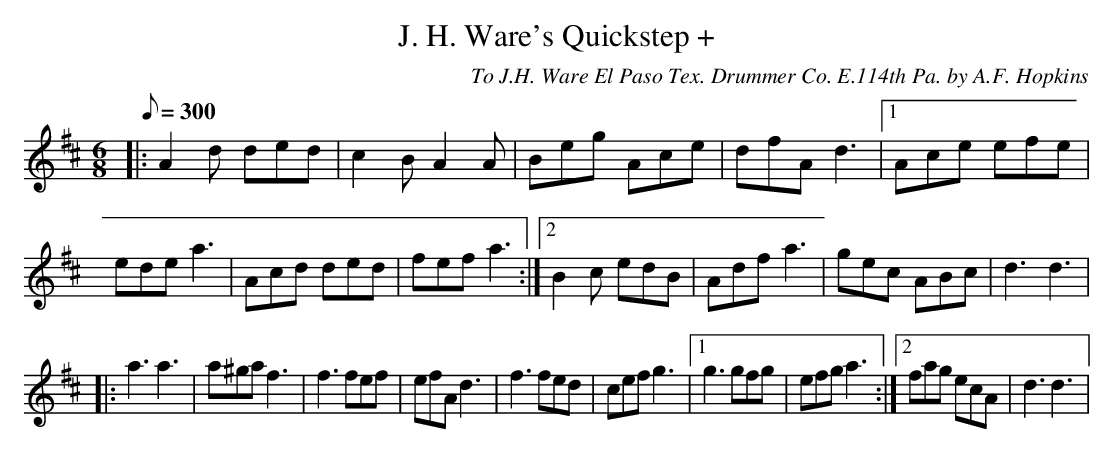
X:1
T:J. H. Ware's Quickstep +
C:To J.H. Ware El Paso Tex. Drummer Co. E.114th Pa. by A.F. Hopkins
M:6/8
L:1/8
Q:1/8=300
K:D
|: A2d ded|c2B A2A|Beg Ace|dfA d3|[1 Ace efe|ede a3|Acd ded|fef a3 :|[2 B2c edB|Adf a3|gec ABc|d3 d3|
|: a3 a3|a^ga f3|f3 fef|efA d3|f3 fed|cef g3|[1 g3 gfg|efg a3 :|[2 fag ecA|d3 d3 |
